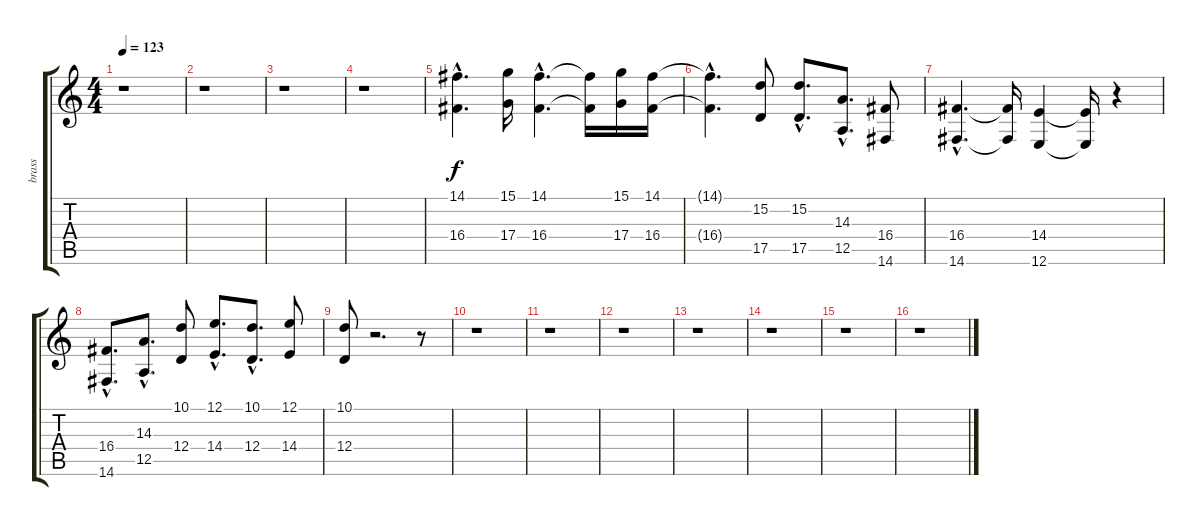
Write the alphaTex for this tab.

\track ("brass" "brass") {instrument trombone}
\staff {score tabs}
\tuning (E4 B3 G3 D3 A2 E2) {hide}
\ts (4 4)
\tempo 123
\clef g2
\ks c
r.1{dy f instrument trombone} |
r.1 |
r.1 |
r.1 |
(14.1{hac} 16.4{hac}).4{d} (15.1 17.4).16 (14.1{hac} 16.4{hac}).4{d} (14.1{t} 16.4{t}).16 (15.1 17.4).16 (14.1 16.4).16 |
(14.1{hac t} 16.4{hac t}).4{d} (15.2 17.5).8 (15.2{hac} 17.5{hac}).8{d} (14.3{hac} 12.5{hac}).8{d} (16.4 14.6).8 |
(16.4{hac} 14.6{hac}).4{d} (16.4{t} 14.6{t}).16 (14.4 12.6).4 (14.4{t} 12.6{t}).16 r.4 |
(16.4{hac} 14.6{hac}).8{d} (14.3{hac} 12.5{hac}).8{d} (10.1 12.4).8 (12.1{hac} 14.4{hac}).8{d} (10.1{hac} 12.4{hac}).8{d} (12.1 14.4).8 |
(10.1 12.4).8 r.2{d} r.8 |
r.1 |
r.1 |
r.1 |
r.1 |
r.1 |
r.1 |
r.1
